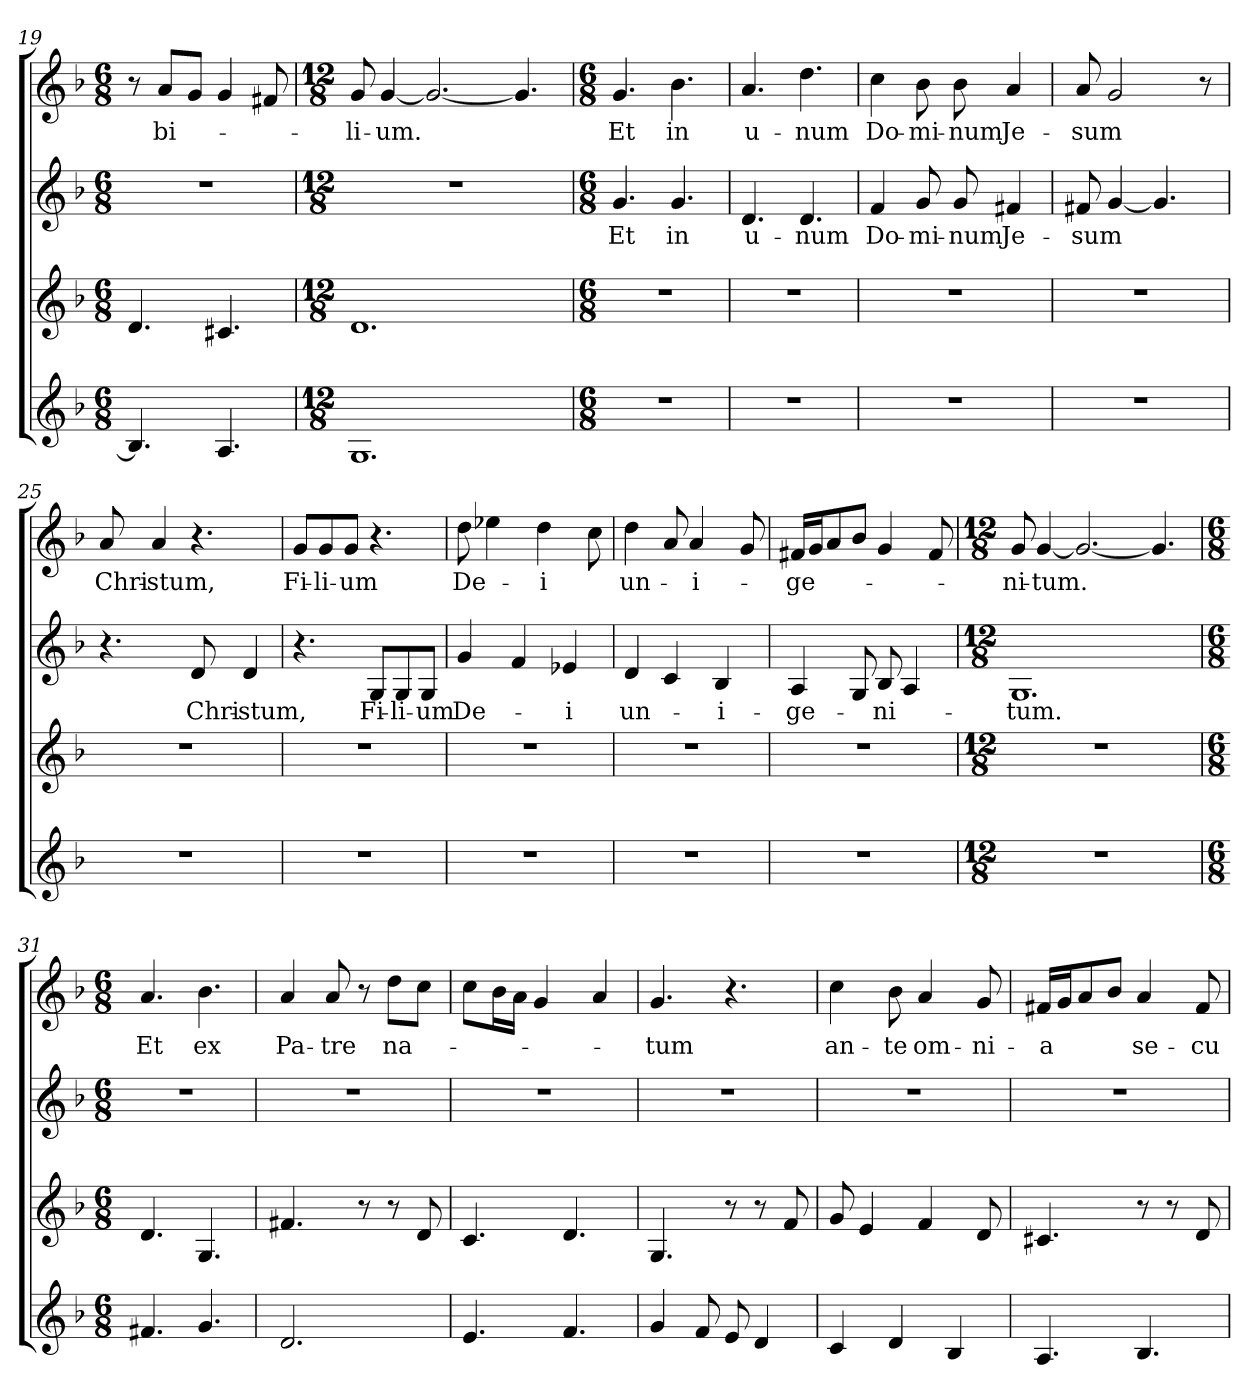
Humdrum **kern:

**kern	**kern	**kern	**text	**kern	**text
*part4	*part3	*part2	*part2	*part1	*part1
*staff4	*staff3	*staff2	*staff2	*staff1	*staff1
*clefG2	*clefG2	*clefG2	*	*clefG2	*
*k[b-]	*k[b-]	*k[b-]	*	*k[b-]	*
*F:	*F:	*F:	*	*F:	*
*M6/8	*M6/8	*M6/8	*	*M6/8	*
=19	=19	=19	=19	=19	=19
4.B-/]	4.d/	2.r	.	8r	.
!	!	!	!	!	!LO:LY:b
.	.	.	.	8a/L	-bi-
.	.	.	.	8g/J	.
4.A/	4.c#X/	.	.	4g/	.
.	.	.	.	8f#i/	.
=20	=20	=20	=20	=20	=20
*M12/8	*M12/8	*M12/8	*	*M12/8	*
!	!	!	!	!	!LO:LY:b
1.G	1.d	1.r	.	8g/	-li-
!	!	!	!	!	!LO:LY:b
.	.	.	.	[4g/	-um.
.	.	.	.	2.g/_	.
.	.	.	.	4.g/]	.
!!LO:PB:g=z
=21	=21	=21	=21	=21	=21
*M6/8	*M6/8	*M6/8	*	*M6/8	*
!	!	!	!LO:LY:b	!	!LO:LY:b
2.r	2.r	4.g/	Et	4.g/	Et
!	!	!	!LO:LY:b	!	!LO:LY:b
.	.	4.g/	in	4.b-\	in
=22	=22	=22	=22	=22	=22
!	!	!	!LO:LY:b	!	!LO:LY:b
2.r	2.r	4.d/	u-	4.a/	u-
!	!	!	!LO:LY:b	!	!LO:LY:b
.	.	4.d/	-num	4.dd\	-num
=23	=23	=23	=23	=23	=23
!	!	!	!LO:LY:b	!	!LO:LY:b
2.r	2.r	4f/	Do-	4cc\	Do-
!	!	!	!LO:LY:b	!	!LO:LY:b
.	.	8g/	-mi-	8b-\	-mi-
!	!	!	!LO:LY:b	!	!LO:LY:b
.	.	8g/	-num	8b-\	-num
!	!	!	!LO:LY:b	!	!LO:LY:b
.	.	4f#X/	Je-	4a/	Je-
=24	=24	=24	=24	=24	=24
!	!	!	!LO:LY:b	!	!LO:LY:b
2.r	2.r	8f#i/	-sum	8a/	-sum
.	.	[4g/	.	2g/	.
.	.	4.g/]	.	.	.
.	.	.	.	8r	.
=25	=25	=25	=25	=25	=25
!	!	!	!	!	!LO:LY:b
2.r	2.r	4.r	.	8a/	Chri-
!	!	!	!	!	!LO:LY:b
.	.	.	.	4a/	-stum,
!	!	!	!LO:LY:b	!	!
.	.	8d/	Chri-	4.r	.
!	!	!	!LO:LY:b	!	!
.	.	4d/	-stum,	.	.
=26	=26	=26	=26	=26	=26
!	!	!	!	!	!LO:LY:b
2.r	2.r	4.r	.	8g/L	Fi-
!	!	!	!	!	!LO:LY:b
.	.	.	.	8g/	-li-
!	!	!	!	!	!LO:LY:b
.	.	.	.	8g/J	-um
!	!	!	!LO:LY:b	!	!
.	.	8G/L	Fi-	4.r	.
!	!	!	!LO:LY:b	!	!
.	.	8G/	-li-	.	.
!	!	!	!LO:LY:b	!	!
.	.	8G/J	-um	.	.
!!LO:LB:g=z
=27	=27	=27	=27	=27	=27
!	!	!	!LO:LY:b	!	!LO:LY:b
2.r	2.r	4g/	De-	8dd\	De-
.	.	.	.	4ee-i\	.
.	.	4f/	.	.	.
!	!	!	!	!	!LO:LY:b
.	.	.	.	4dd\	-i
!	!	!	!LO:LY:b	!	!
.	.	4e-i/	-i	.	.
.	.	.	.	8cc\	.
=28	=28	=28	=28	=28	=28
!	!	!	!LO:LY:b	!	!LO:LY:b
2.r	2.r	4d/	un-	4dd\	un-
.	.	4c/	.	8a/	.
!	!	!	!	!	!LO:LY:b
.	.	.	.	4a/	-i-
!	!	!	!LO:LY:b	!	!
.	.	4B-/	-i-	.	.
.	.	.	.	8g/	.
=29	=29	=29	=29	=29	=29
!	!	!	!LO:LY:b	!	!LO:LY:b
2.r	2.r	4A/	-ge-	16f#X/LL	-ge-
.	.	.	.	16g/J	.
.	.	.	.	8a/	.
.	.	8G/	.	8b-/J	.
!	!	!	!LO:LY:b	!	!
.	.	8B-/	-ni-	4g/	.
.	.	4A/	.	.	.
.	.	.	.	8f#/	.
=30	=30	=30	=30	=30	=30
*M12/8	*M12/8	*M12/8	*	*M12/8	*
!	!	!	!LO:LY:b	!	!LO:LY:b
1.r	1.r	1.G	-tum.	8g/	-ni-
!	!	!	!	!	!LO:LY:b
.	.	.	.	[4g/	-tum.
.	.	.	.	2.g/_	.
.	.	.	.	4.g/]	.
=31	=31	=31	=31	=31	=31
*M6/8	*M6/8	*M6/8	*	*M6/8	*
!	!	!	!	!	!LO:LY:b
4.f#X/	4.d/	2.r	.	4.a/	Et
!	!	!	!	!	!LO:LY:b
4.g/	4.G/	.	.	4.b-\	ex
=32	=32	=32	=32	=32	=32
!	!	!	!	!	!LO:LY:b
2.d/	4.f#X/	2.r	.	4a/	Pa-
!	!	!	!	!	!LO:LY:b
.	.	.	.	8a/	-tre
.	8r	.	.	8r	.
!	!	!	!	!	!LO:LY:b
.	8r	.	.	8dd\L	na-
.	8d/	.	.	8cc\J	.
=33	=33	=33	=33	=33	=33
4.e/	4.c/	2.r	.	8cc\L	.
.	.	.	.	16b-\L	.
.	.	.	.	16a\JJ	.
.	.	.	.	4g/	.
4.f/	4.d/	.	.	.	.
.	.	.	.	4a/	.
!!LO:LB:g=z
=34	=34	=34	=34	=34	=34
!	!	!	!	!	!LO:LY:b
4g/	4.G/	2.r	.	4.g/	-tum
8f/	.	.	.	.	.
8e/	8r	.	.	4.r	.
4d/	8r	.	.	.	.
.	8f/	.	.	.	.
=35	=35	=35	=35	=35	=35
!	!	!	!	!	!LO:LY:b
4c/	8g/	2.r	.	4cc\	an-
.	4e/	.	.	.	.
!	!	!	!	!	!LO:LY:b
4d/	.	.	.	8b-\	-te
!	!	!	!	!	!LO:LY:b
.	4f/	.	.	4a/	om-
4B-/	.	.	.	.	.
!	!	!	!	!	!LO:LY:b
.	8d/	.	.	8g/	-ni-
=36	=36	=36	=36	=36	=36
!	!	!	!	!	!LO:LY:b
4.A/	4.c#X/	2.r	.	16f#X/LL	-a
.	.	.	.	16g/J	.
.	.	.	.	8a/	.
.	.	.	.	8b-/J	.
!	!	!	!	!	!LO:LY:b
4.B-/	8r	.	.	4a/	se-
.	8r	.	.	.	.
!	!	!	!	!	!LO:LY:b
.	8d/	.	.	8f#/	-cu-
=	=	=	=	=	=
*-	*-	*-	*-	*-	*-
